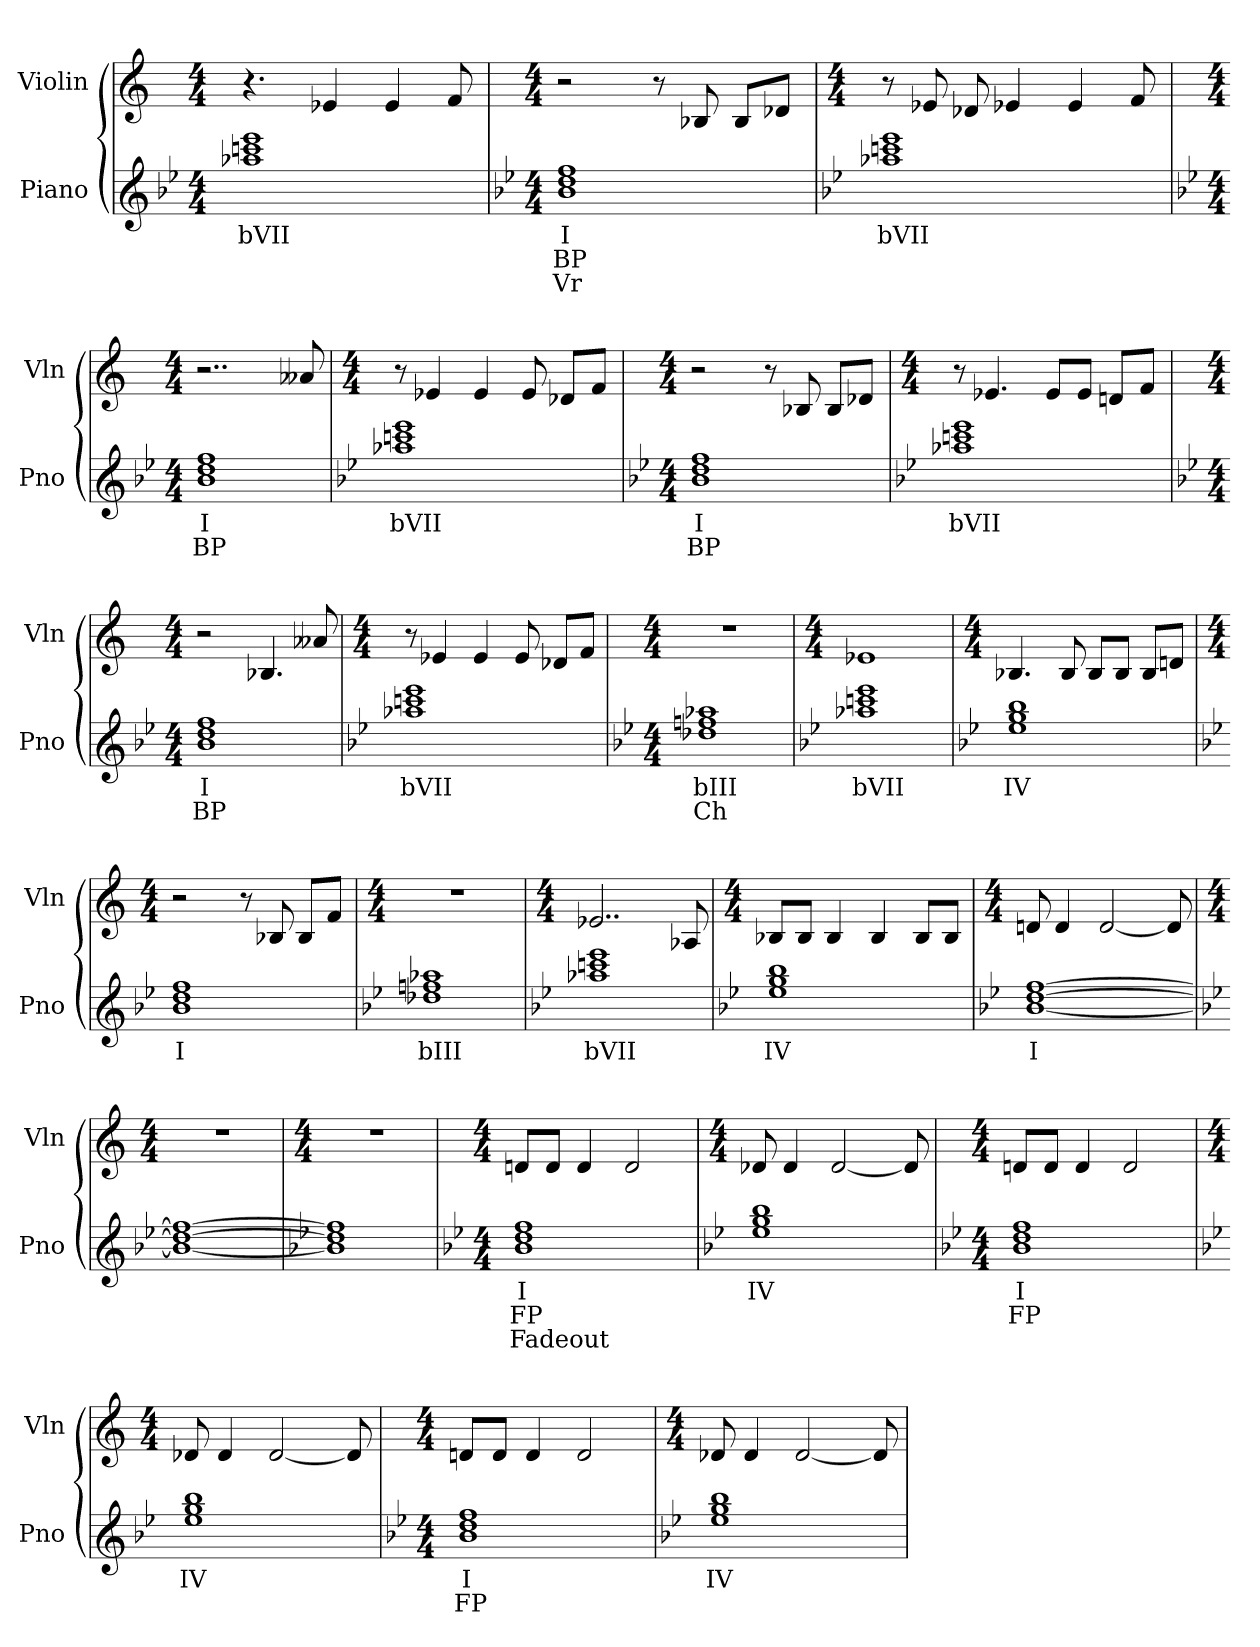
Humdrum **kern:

**kern	**text	**text	**text	**kern
*part2	*part2	*part2	*part2	*part1
*staff2	*staff2	*staff2	*staff2	*staff1
*I"Piano	*	*	*	*I"Violin
*I'Pno	*	*	*	*I'Vln
*k[b-e-]	*	*	*	*
*B-:	*	*	*	*
*M4/4	*	*	*	*M4/4
=	=	=	=	=
1aa-X 1cccn 1eee-	bVII	.	.	4.r
.	.	.	.	4e-X
.	.	.	.	4e-
.	.	.	.	8f
=	=	=	=	=
*k[b-e-]	*	*	*	*
*B-:	*	*	*	*
*M4/4	*	*	*	*M4/4
1b- 1dd 1ff	I	BP	Vr	2r
.	.	.	.	8r
.	.	.	.	8B-X
.	.	.	.	8B-L
.	.	.	.	8d-XJ
=	=	=	=	=
*k[b-e-]	*	*	*	*
*B-:	*	*	*	*
*	*	*	*	*M4/4
1aa-X 1cccn 1eee-	bVII	.	.	8r
.	.	.	.	8e-X
.	.	.	.	8d-X
.	.	.	.	4e-X
.	.	.	.	4e-
.	.	.	.	8f
=	=	=	=	=
*k[b-e-]	*	*	*	*
*B-:	*	*	*	*
*M4/4	*	*	*	*M4/4
1b- 1dd 1ff	I	BP	.	2..r
.	.	.	.	8a--X
=	=	=	=	=
*k[b-e-]	*	*	*	*
*B-:	*	*	*	*
*	*	*	*	*M4/4
1aa-X 1cccn 1eee-	bVII	.	.	8r
.	.	.	.	4e-X
.	.	.	.	4e-
.	.	.	.	8e-
.	.	.	.	8d-XL
.	.	.	.	8fJ
=	=	=	=	=
*k[b-e-]	*	*	*	*
*B-:	*	*	*	*
*M4/4	*	*	*	*M4/4
1b- 1dd 1ff	I	BP	.	2r
.	.	.	.	8r
.	.	.	.	8B-X
.	.	.	.	8B-L
.	.	.	.	8d-XJ
=	=	=	=	=
*k[b-e-]	*	*	*	*
*B-:	*	*	*	*
*	*	*	*	*M4/4
1aa-X 1cccn 1eee-	bVII	.	.	8r
.	.	.	.	4.e-X
.	.	.	.	8e-L
.	.	.	.	8e-J
.	.	.	.	8dnL
.	.	.	.	8fJ
=	=	=	=	=
*k[b-e-]	*	*	*	*
*B-:	*	*	*	*
*M4/4	*	*	*	*M4/4
1b- 1dd 1ff	I	BP	.	2r
.	.	.	.	4.B-X
.	.	.	.	8a--X
=	=	=	=	=
*k[b-e-]	*	*	*	*
*B-:	*	*	*	*
*	*	*	*	*M4/4
1aa-X 1cccn 1eee-	bVII	.	.	8r
.	.	.	.	4e-X
.	.	.	.	4e-
.	.	.	.	8e-
.	.	.	.	8d-XL
.	.	.	.	8fJ
=	=	=	=	=
*k[b-e-]	*	*	*	*
*B-:	*	*	*	*
*M4/4	*	*	*	*M4/4
1dd-X 1ffn 1aa-X	bIII	Ch	.	1r
=	=	=	=	=
*k[b-e-]	*	*	*	*
*B-:	*	*	*	*
*	*	*	*	*M4/4
1aa-X 1cccn 1eee-	bVII	.	.	1e-X
=	=	=	=	=
*k[b-e-]	*	*	*	*
*B-:	*	*	*	*
*	*	*	*	*M4/4
1ee- 1gg 1bb-	IV	.	.	4.B-X
.	.	.	.	8B-
.	.	.	.	8B-L
.	.	.	.	8B-J
.	.	.	.	8B-L
.	.	.	.	8dnJ
=	=	=	=	=
*k[b-e-]	*	*	*	*
*B-:	*	*	*	*
*	*	*	*	*M4/4
1b- 1dd 1ff	I	.	.	2r
.	.	.	.	8r
.	.	.	.	8B-X
.	.	.	.	8B-L
.	.	.	.	8fJ
=	=	=	=	=
*k[b-e-]	*	*	*	*
*B-:	*	*	*	*
*	*	*	*	*M4/4
1dd-X 1ffn 1aa-X	bIII	.	.	1r
=	=	=	=	=
*k[b-e-]	*	*	*	*
*B-:	*	*	*	*
*	*	*	*	*M4/4
1aa-X 1cccn 1eee-	bVII	.	.	2..e-X
.	.	.	.	8A-X
=	=	=	=	=
*k[b-e-]	*	*	*	*
*B-:	*	*	*	*
*	*	*	*	*M4/4
1ee- 1gg 1bb-	IV	.	.	8B-XL
.	.	.	.	8B-J
.	.	.	.	4B-
.	.	.	.	4B-
.	.	.	.	8B-L
.	.	.	.	8B-J
=	=	=	=	=
*k[b-e-]	*	*	*	*
*B-:	*	*	*	*
*	*	*	*	*M4/4
[1b- [1dd [1ff	I	.	.	8dn
.	.	.	.	4d
.	.	.	.	[2d
.	.	.	.	8d]
=	=	=	=	=
*k[b-e-]	*	*	*	*
*B-:	*	*	*	*
*	*	*	*	*M4/4
1b-_ 1dd_ 1ff_	.	.	.	1r
=	=	=	=	=
*k[b-e-]	*	*	*	*
*B-:	*	*	*	*
*	*	*	*	*M4/4
1b-] 1dd] 1ff]	.	.	.	1r
=	=	=	=	=
*k[b-e-]	*	*	*	*
*B-:	*	*	*	*
*M4/4	*	*	*	*M4/4
1b- 1dd 1ff	I	FP	Fadeout	8dnL
.	.	.	.	8dJ
.	.	.	.	4d
.	.	.	.	2d
=	=	=	=	=
*k[b-e-]	*	*	*	*
*B-:	*	*	*	*
*	*	*	*	*M4/4
1ee- 1gg 1bb-	IV	.	.	8d-X
.	.	.	.	4d-
.	.	.	.	[2d-
.	.	.	.	8d-]
=	=	=	=	=
*k[b-e-]	*	*	*	*
*B-:	*	*	*	*
*M4/4	*	*	*	*M4/4
1b- 1dd 1ff	I	FP	.	8dnL
.	.	.	.	8dJ
.	.	.	.	4d
.	.	.	.	2d
=	=	=	=	=
*k[b-e-]	*	*	*	*
*B-:	*	*	*	*
*	*	*	*	*M4/4
1ee- 1gg 1bb-	IV	.	.	8d-X
.	.	.	.	4d-
.	.	.	.	[2d-
.	.	.	.	8d-]
=	=	=	=	=
*k[b-e-]	*	*	*	*
*B-:	*	*	*	*
*M4/4	*	*	*	*M4/4
1b- 1dd 1ff	I	FP	.	8dnL
.	.	.	.	8dJ
.	.	.	.	4d
.	.	.	.	2d
=	=	=	=	=
*k[b-e-]	*	*	*	*
*B-:	*	*	*	*
*	*	*	*	*M4/4
1ee- 1gg 1bb-	IV	.	.	8d-X
.	.	.	.	4d-
.	.	.	.	[2d-
.	.	.	.	8d-]
=	=	=	=	=
*-	*-	*-	*-	*-
